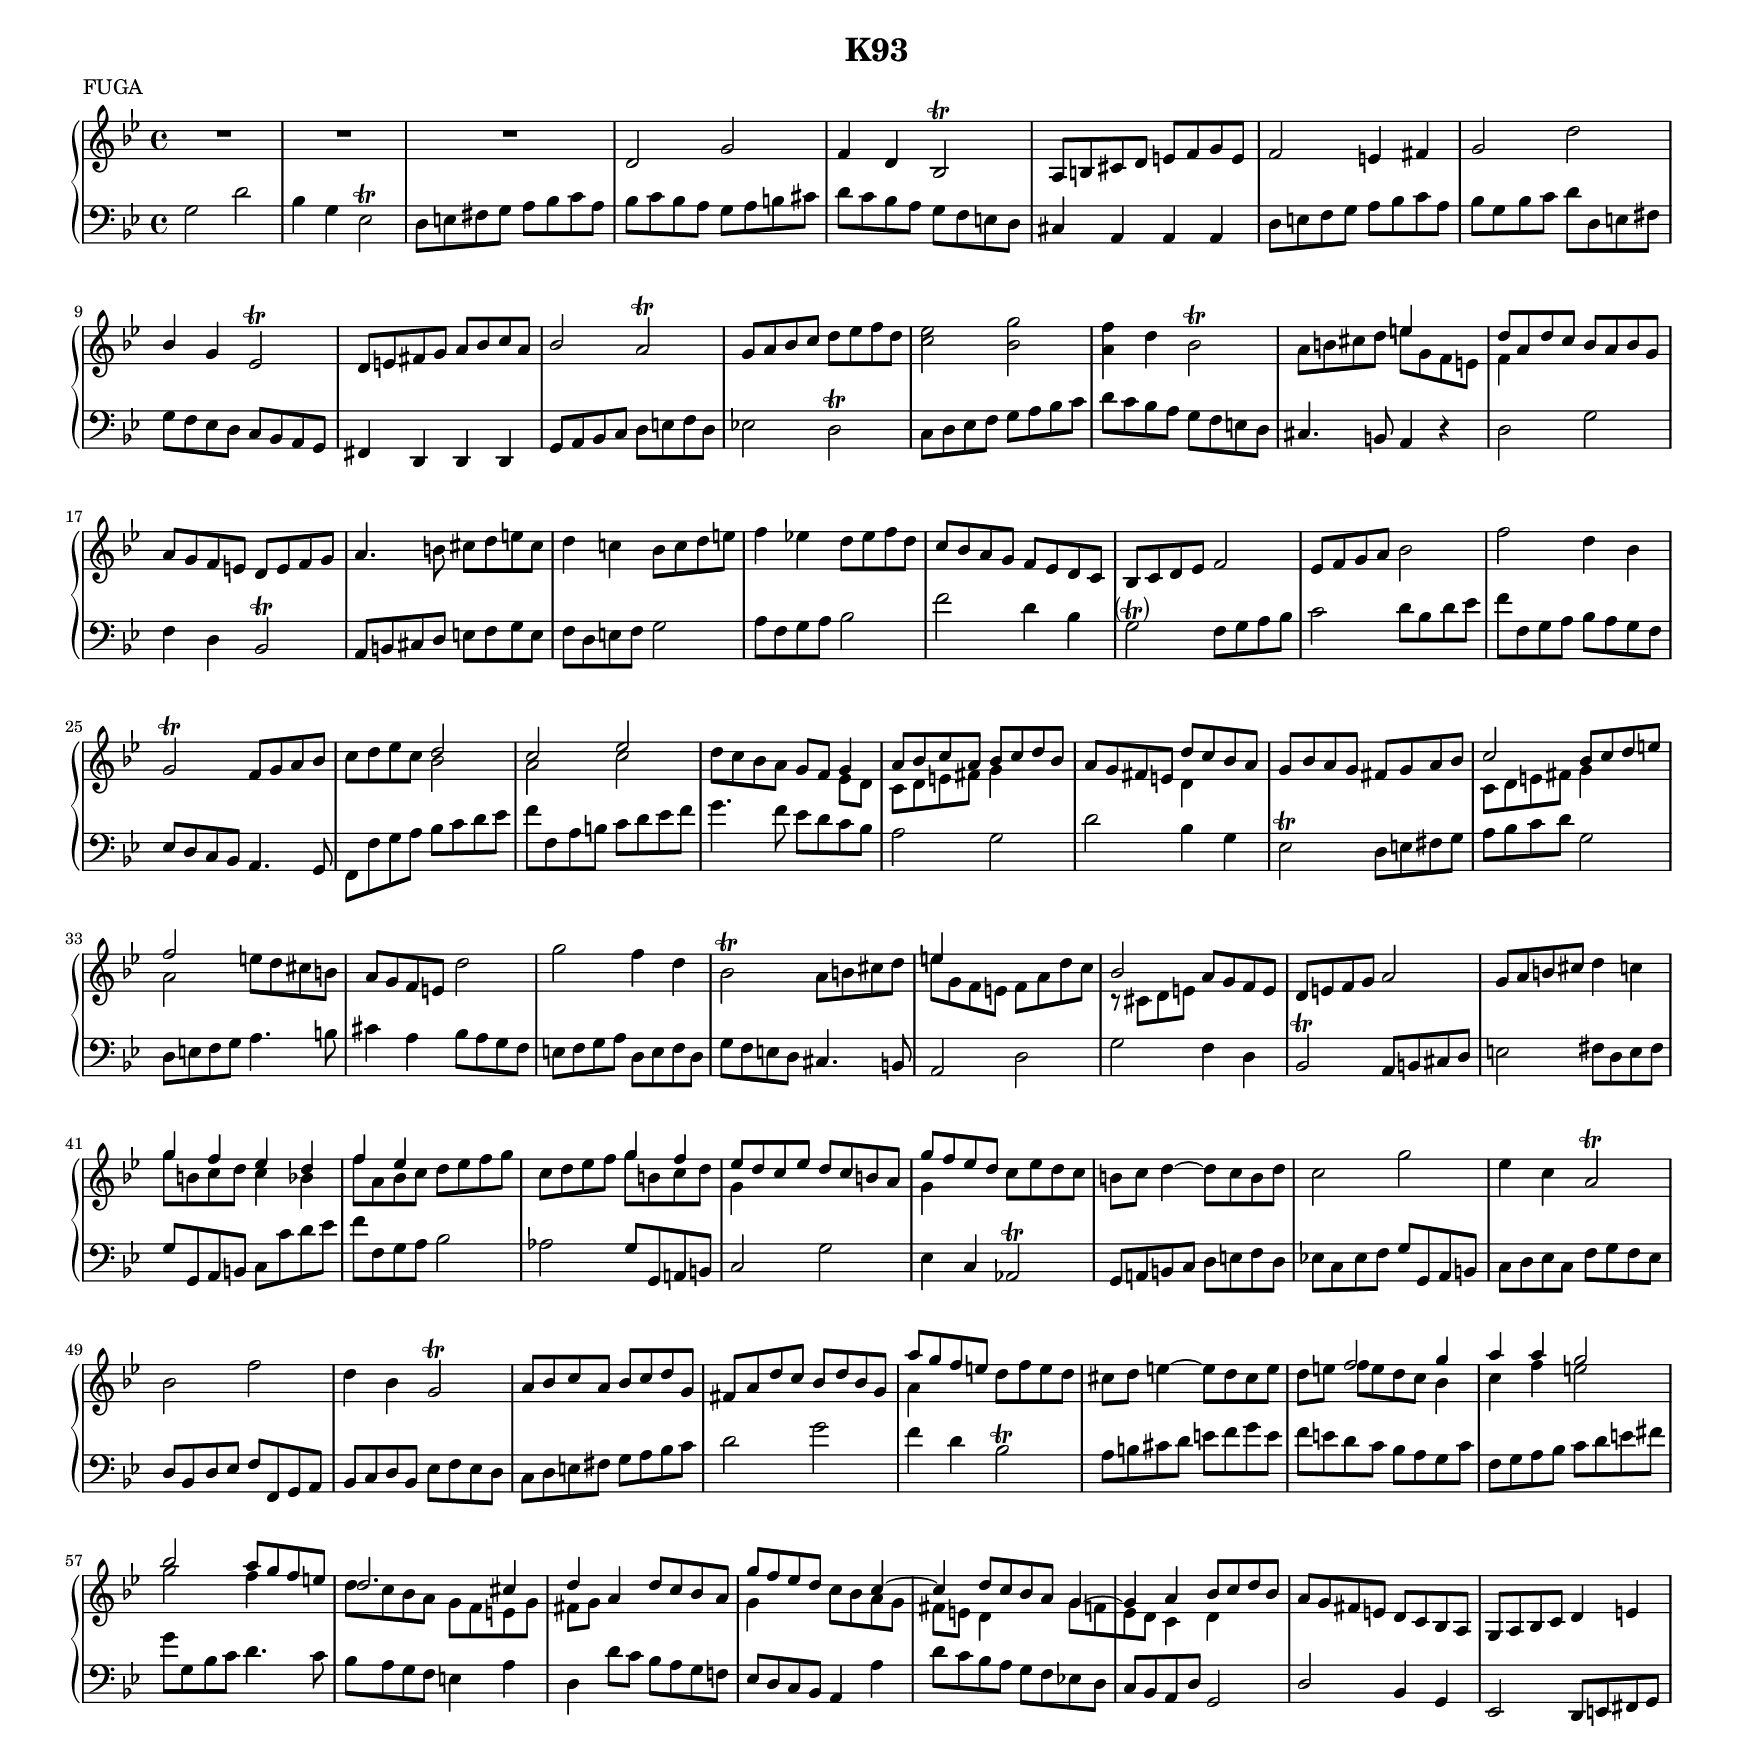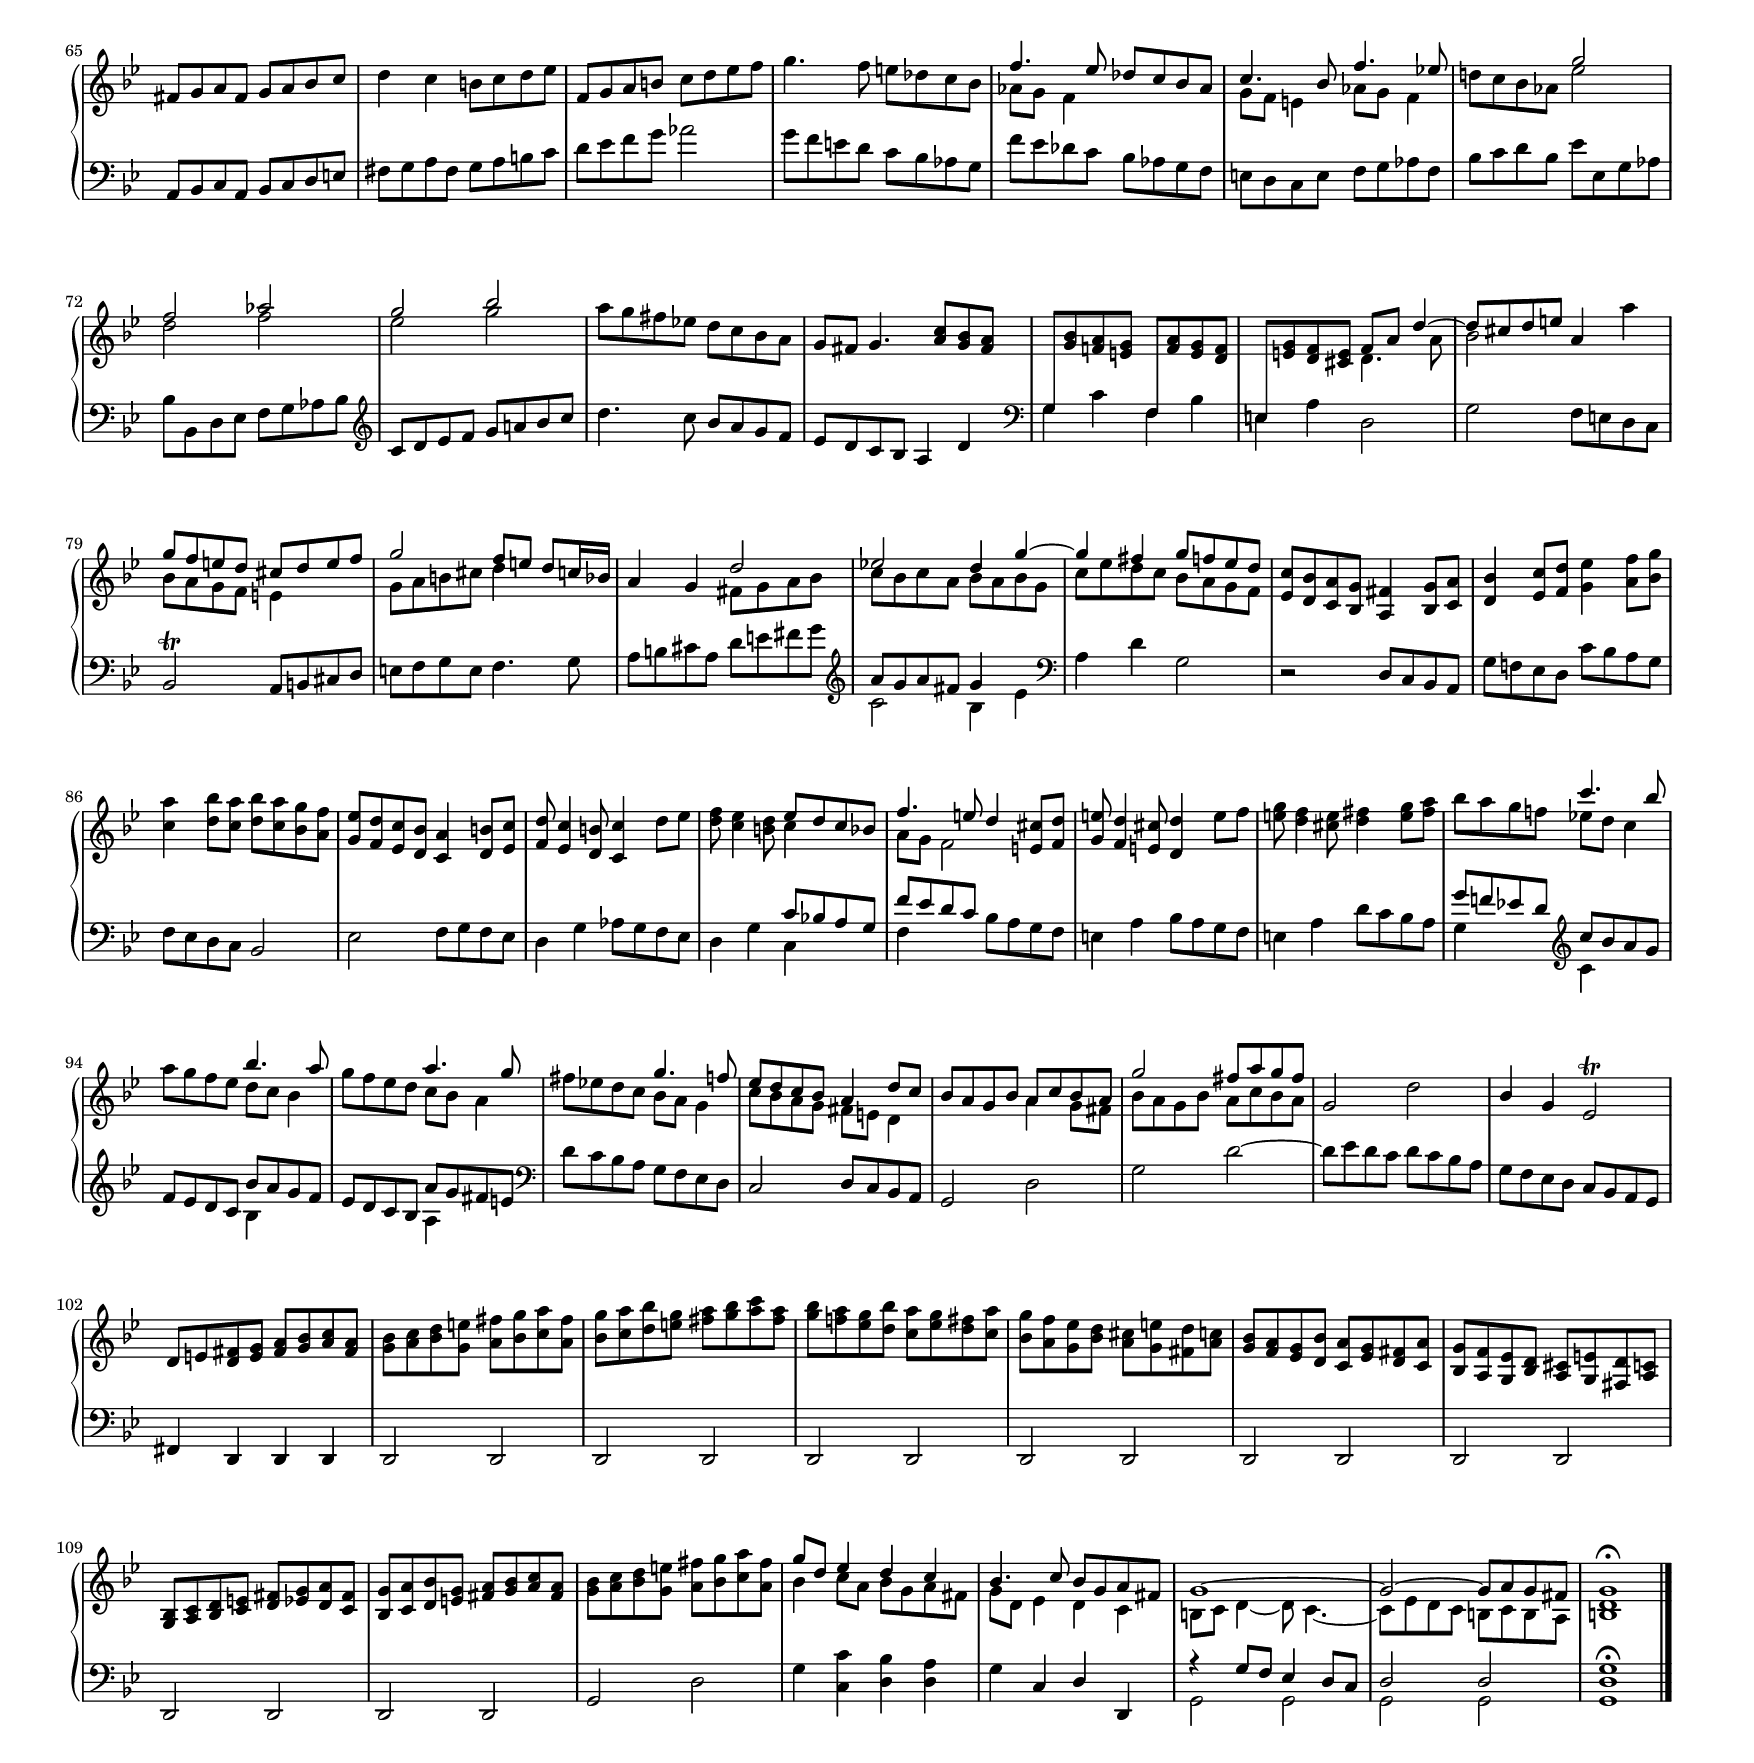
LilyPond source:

\version "2.18.2"
\version "2.18.2"

su = \stemUp
sd = \stemDown
sn = \stemNeutral

global = {
  \key g \minor
  \time 4/4
  \override ParenthesesItem #'font-size = #+2
}

rightOne = \relative c' {
  \global
  
  R1*3 | d2 g | f4 d bes2-\trill | a8 b cis d e f g e | f2 e4 fis | g2 d' |
  \once \su bes4 g ees2-\trill | d8 e fis g a bes c a | \once \su bes2 a-\trill | g8 a bes c d ees f d | 
  <c ees>2 <bes g'> | <a f'>4 d bes2-\trill | a8 b cis d << { e4 s } \\ { e8 g, f e } >> |
  << { d'8 a d c bes a bes g } \\ { f4 s2. } >> |
  a8 g f e d e f g | a4. b8 cis d e cis | d4 c! bes8 c d e | f4 ees! d8 ees f d |

  c bes a g f ees d c | bes c d ees f2 | ees8 f g a bes2 | f' d4 bes |
  g2-\trill f8 g a bes | c d ees c << { d2 c ees } \\ { bes2 a c } >> |
  d8 c bes a g f << { g4 a8 bes c a bes c d bes } \\ { ees, d c d e fis g4 s }>> |
  a8 g fis e << { d'8 c bes a } \\ { d,4 s }>> | g8 bes a g fis g a bes |
  << { c2 bes8 c d e f2 } \\ { c,8 d e fis g4 s  a2 }>> e'8 d cis b |
  a g f e d'2 | g f4 d  | bes2-\trill a8 b cis d | << { e4 s2. } \\ { e8 g, f e f a d c } >> |
  << { bes2 } \\ { r8 cis, d e } >> a g f e | d e f g a2 | g8 a b cis d4 c |
  << {g'4 f ees d f ees } \\ { g8 b, c d c4 bes f'8 a, bes c} >> d ees f g |
  c, d ees f << { g4 f ees8 d c ees d c b a } \\ { g'8 b, c d g,4 s2.} >> |

  << { g'8 f ees d } \\ { g,4 s } >> c8 ees d c  | b c d4 ~ d8 c b d | c2 g' | ees4 c a2-\trill |
  bes f' | d4 bes g2-\trill | \su a8 bes c a bes c d g, | fis a d c bes d bes g \sn | 
  << { a'8 g f e } \\ { a,4 s } >> d8 f e d | cis d e4 ~ e8 d cis e |
  d e << { f2 g4 a a g2} \\ { f8[ e d c] bes4 c f e2 } >> | 
  << { bes'2 a8 g f e } \\ { g2 f4 s } >> | << { d2. cis4 } \\ { d8 c bes a g f e g } >> |
  << { d'4 a4 d8 c bes a } \\ { fis8[ g] } >> |
  << { g'8 f ees d s4 c4 ~ c d8[ c bes a] g4 ~ g a bes8 c d bes } \\ 
  { g4 s c8 bes a g fis e d4 s g8[ f ees d] c4 d s } >> | a'8 g fis e d c bes a |
  g a bes c d4 e | fis8 g a fis g a bes c | d4 c b8 c d ees | f, g a b c d ees f |
  g4. f8 e des c bes |

  << { f'4. ees8 des8 c bes aes} \\ { aes8 g f4 } >> |
  << { c'4. bes8 f'4. ees!8 } \\ { g,8 f e4 aes8 g f4 } >> |
  d'!8 c bes aes << { g'2 f aes g bes } \\ { ees, d f ees g } >> |
  a8 g fis ees! d c bes a | g fis g4. <a c>8 <g bes> <fis a> |
  \override Beam #'auto-knee-gap = #12
  \once \override Beam.damping = #+inf.0
  \change Staff = "left" g, \change Staff = "right" <g' bes> <f! a> <e g> 
  \once \override Beam.damping = #+inf.0
  \change Staff = "left" f, \change Staff = "right"  <f' a> <e g> <d f> |
  \once \override Beam.damping = #+inf.0
  \change Staff = "left" e, \change Staff = "right" <e' g> <d f> <cis e> 
  << { f a d4 ~ d8 cis d e a,4 } \\ { d,4. a'8 bes2 } >> a'4  |
  << { g8 f e d cis d e f } \\ { bes, a g f e4 s } >> |
  << { g'2 f8 e d c16 bes } \\ { g8 a b cis d4 s } >> |
  a4 g << { d'2 } \\ { fis,8 g a bes } >> |
  << { ees!2 d4 g ~ g fis g8 f ees d } \\ { c8 bes c a bes a bes g c ees d c bes a g f } >> |
  << { c' bes a g fis4 g8 a } { ees8 d c bes a4 bes8 c } >> |
  << { bes'4 c8 d ees4 f8 g } { d,4 ees8 f g4 a8 bes } >> |
  << { a'4 bes8 a bes a g f } { c4 d8 c d c bes a } >> |
  << { ees'8 d c bes a4 b8 c } { g8 f ees d c4 d8 ees } >> |
  << {d'8 c4 b8 c4 } { f,8 ees4 d8 c4 } >> d'8 ees |
  << { f8 ees4 d8 } { d8 c4 b8 } >> << { ees8 d c bes } \\ { c4 s } >> |
  << { f4. e8 d4 } \\ { a8 g f2 } >> \su << { cis'8 d } { e, f } >> |
  << { e'8 d4 cis8 d4 } { g,8 f4 e8 d4 } >> \sn e'8 f |
  << { g8 f4 e8 fis4 g8 a } { e8 d4 cis8 d4 e8 fis } >> |

  bes8 a g f! << { c'4. bes8 } \\ { ees,!8 d c4 } >> | 
  a'8 g f ees << { bes'4. a8 } \\ { d,8 c bes4 } >> | 
  g'8 f ees d << { a'4. g8 } \\ { c,8 bes a4 } >> | 
  fis'8 ees! d c << { g'4. f8 } \\ { bes,8 a g4 } >> | 
  
  << { ees'8 d c bes a4 d8 c } \\ { c8 bes a g fis e d4 } >> | 
  bes'8 a g bes << { a8 c bes a } \\ { a4 g8 fis } >> | 
  << { g'2 fis8 a g fis } \\ { bes,8 a g bes a c bes a } >> | 
  g2 d' | 
  
  \once \su bes4 g ees2-\trill | 
  << { d8 e fis g a bes c a } { s8 s d, e fis g a fis } >> | 
  << { bes c d e fis g a fis } { g, a bes g a bes c a } >> | 
  << { g' a bes g a bes c a } { bes, c d e fis g a fis } >> | 
  
  << { bes a g bes a g fis a } { g f! ees d c ees d c } >> | 
  << { g' f ees d cis e d c } { bes a g bes a g fis a } >> | 
  << { bes a g bes a g fis a } { g f ees d c ees d c } >> | 
  << { g' f ees d cis e d c } { bes a g bes a g fis a } >> | 
  
  << { bes c d e fis g a fis } { g, a bes c d ees d c } >> | 
  << { g' a bes g a bes c a  } { bes, c d e fis g a fis } >> | 
  << { bes c d e fis g a fis } { g, a bes g a bes c a } >> | 
  << { g'8 d ees4 d c } \\ { bes4 c8 a bes g a fis } >> | 
  
  << { bes4. c8 bes g a fis } \\ { g8 d ees4 d c } >> | 
  << { g'1 ~ g2 ~ g8 a g fis } \\ { b,8 c d4 ~ d8 c4. ~ c8 ees d c b c b a } >> | 
  <b d g>1\fermata \bar "|."
}

left = \relative c' {
  \global
  
  g2 d' | bes4 g ees2-\trill | d8 e fis g a bes c a | bes c bes a g a b cis |
  d c bes a g f e d | cis4 a a a  | d8 e f g a bes c a | bes g bes c d d, e fis |
  g f ees d c bes a g | fis4 d d d | g8 a bes c d e f d | ees!2 d-\trill |
  c8 d ees f g a bes c | d c bes a g f e d | cis4. b8 a4 r | d2 g |
  f4 d bes2-\trill | a8 b cis d e f g e | f d e f g2 | a8 f g a bes2 |

  f' d4 bes | g2-\parenthesize-\trill  f8 g a bes | c2 d8 bes d ees | f f, g a bes a g f | 
  ees d c bes a4. g8 | \sd f f'g a \sn bes c d ees | f f, a b c d ees f | g4. f8 ees d c bes |
  a2 g | d' bes4 g | ees2-\trill d8 e fis g | a bes c d g,2 | 
  d8 e f g a4. b8 | cis4 a bes8 a g f | e f g a d, e f d | g f e d cis4. b8 | 
  a2 d | g f4 d | bes2-\trill a8 b cis d | e2 fis8 d e fis |
  g g, a b c c' d ees | f f, g a bes2 | aes g8 g, a! b | c2 g' |

  ees4 c aes2-\trill | g8 a! b c d e f d | ees! c ees f g g, a b | \sd c d ees c \sn f g f ees | 
  d bes d ees f f, g a | bes c d bes ees f ees d | c d e fis g a bes c | d2 g | 
  f4 d bes2-\trill | a8 b cis d e f g e | f e d c bes a g c | f, g a bes c d e fis | 
  g g, bes c d4. c8 | bes a g f e4 a | d, d'8 c bes a g f! | ees d c bes a4 a' | 
  d8 c bes a g f ees! d | c bes a d g,2 | \once \su d' bes4 g | ees2 d8 e fis g | 
  a bes c a bes c d e | fis g a fis g a b c | d ees f g aes2 | g8 f e d c bes aes g |

  f' ees des c bes aes g f | e d c e f g aes f | bes c d bes ees ees, g aes | 
  bes bes, d ees f g aes bes | \clef treble c d ees f g a! bes c | d4. c8 bes a g f | 
  ees d c bes a4 d | \clef bass g,4 c f, bes | e, a d,2 | g f8 e d c | bes2-\trill a8 b cis d | 
  e f g e f4. g8 | a b cis a d e fis g | \clef treble << { a8 g a fis g4 s } \\ { c,2 bes4 ees } >> | 
  \clef bass a, d g,2 | r2 d8 c bes a | g' f! ees d c' bes a g  | f ees d c bes2 | 
  ees f8 g f ees | d4 g aes8 g f ees | d4 g << { c8 bes! a g } \\ {c,4 s } >> | 
  << { f'8 ees d c } \\ { f,4 s } >> bes8 a g f | e4 a bes8 a g f | e4 a d8 c bes a |

  << { g'8 f! ees! d } \\ { g,4 } >> \clef treble << { c'8 bes a g } \\ { c,4 s } >> |
  f8 ees d c << { bes'8 a g f } \\ { bes,4 s } >> | ees8 d c bes << { a'8 g fis e } \\ { a,4 s } >> |
  \clef bass d8 c bes a g f ees d | c2 d8 c bes a | g2 d' | g d' ~ | d8 ees d c d c bes a |
  g f ees d c bes a g | fis4 d d d | d2 d2 | d2 d2 | d2 d2 | d2 d2 | d2 d2 | d2 d2 | d2 d2 | 
  d2 d2 | g d' | g4  <c, c'> <d bes'> <d a'> | g c, \once \su d d, | << { r4 g'8 f ees4 d8 c } \\ { g2 g } >> |
  << { d'2 d } \\ { g, g } >> | < g d' g>1\fermata \bar "|."
}



#(set-global-staff-size 17.9)

\header {
  title = "K93"
  meter = "FUGA"
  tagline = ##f
}

\paper {
  #(set-paper-size "a3")
  print-page-number = ##f
  between-system-padding = #0.1
  between-system-space = #0.1
  ragged-last-bottom = ##f
  ragged-bottom = ##f
  
  top-margin = 12.3 \cm
}

\score {
  \new PianoStaff <<
    \new Staff = "right" {
        \rightOne 
     }
    \new Staff = "left" { 
      \clef bass \left 
    }
  >>
  \layout { indent = 0 }
}
